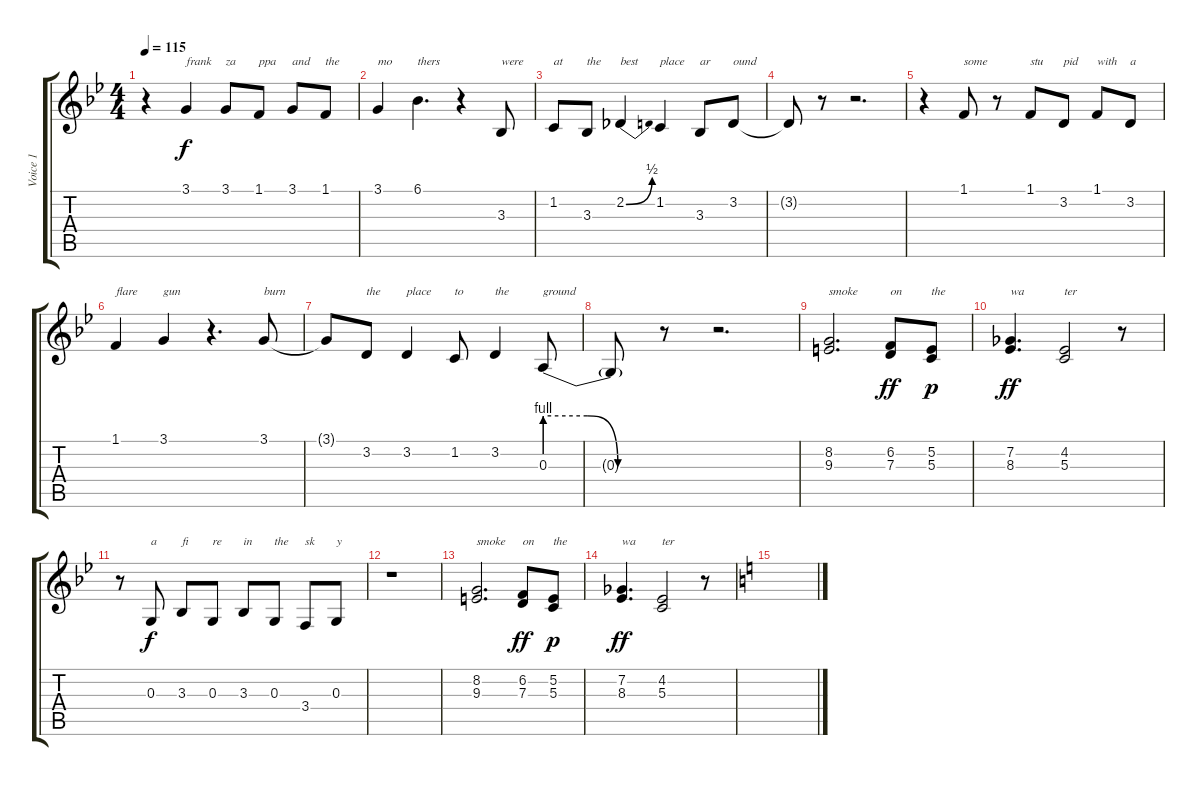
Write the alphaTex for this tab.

\track ("Voice 1" "Voice 1") {instrument lead2sawtooth}
\staff {score tabs}
\tuning (E4 B3 G3 D3 A2 E2) {hide}
\ts (4 4)
\tempo 115
\clef g2
\ks bb
r.4{dy f} 3.1.4{txt "frank "} 3.1.8{txt "za"} 1.1.8{txt "ppa"} 3.1.8{txt "and"} 1.1.8{txt "the"} |
3.1.4{txt "mo"} 6.1.4{d txt "thers"} r.4 3.3.8{txt "were"} |
1.2.8{txt "at"} 3.3.8{txt "the"} 2.2{be (bend 0 0 60 2)}.4{txt "best"} 1.2.4{txt "place"} 3.3.8{txt "ar"} 3.2.8{txt "ound"} |
3.2{t}.8 r.8 r.2{d} |
r.4 1.1.8{txt "some"} r.8 1.1.8{txt "stu"} 3.2.8{txt "pid"} 1.1.8{txt "with"} 3.2.8{txt "a"} |
1.1.4{txt "flare"} 3.1.4{txt "gun"} r.4{d} 3.1.8{txt "burn"} |
3.1{t}.8 3.2.8{txt "the"} 3.2.4{txt "place"} 1.2.8{txt "to"} 3.2.4{txt "the"} 0.3{be (custom 0 4 22 4 38 0 60 0)}.8{txt "ground"} |
0.3{t}.8 r.8 r.2{d} |
(8.2 9.3).2{d txt "smoke"} (6.2 7.3).8{txt "on" dy ff} (5.2 5.3).8{txt "the" dy p} |
(7.2 8.3).4{d txt "wa" dy ff} (4.2 5.3).2{txt "ter"} r.8 |
r.8 0.3.8{txt "a" dy f} 3.3.8{txt "fi"} 0.3.8{txt "re"} 3.3.8{txt "in"} 0.3.8{txt "the"} 3.4.8{txt "sk"} 0.3.8{txt "y"} |
r.1 |
(8.2 9.3).2{d txt "smoke"} (6.2 7.3).8{txt "on" dy ff} (5.2 5.3).8{txt "the" dy p} |
(7.2 8.3).4{d txt "wa" dy ff} (4.2 5.3).2{txt "ter"} r.8 |
\ks c
